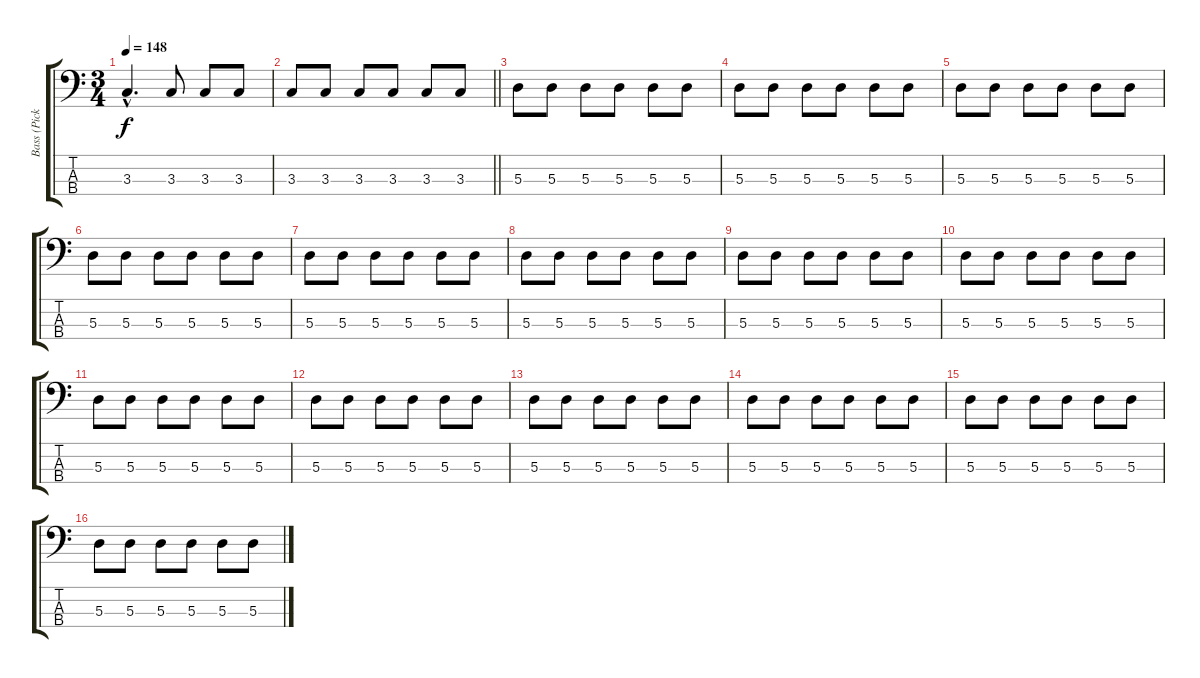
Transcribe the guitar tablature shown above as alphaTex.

\track ("Bass (Pick)" "Bass (Pick") {instrument electricbasspick}
\staff {score tabs}
\tuning (G2 D2 A1 E1) {hide}
\ts (3 4)
\tempo 148
\clef f4
\ks c
3.3{hac}.4{d dy f} 3.3.8 3.3.8 3.3.8 |
\barLineRight lightlight
3.3.8 3.3.8 3.3.8 3.3.8 3.3.8 3.3.8 |
5.3.8 5.3.8 5.3.8 5.3.8 5.3.8 5.3.8 |
5.3.8 5.3.8 5.3.8 5.3.8 5.3.8 5.3.8 |
5.3.8 5.3.8 5.3.8 5.3.8 5.3.8 5.3.8 |
5.3.8 5.3.8 5.3.8 5.3.8 5.3.8 5.3.8 |
5.3.8 5.3.8 5.3.8 5.3.8 5.3.8 5.3.8 |
5.3.8 5.3.8 5.3.8 5.3.8 5.3.8 5.3.8 |
5.3.8 5.3.8 5.3.8 5.3.8 5.3.8 5.3.8 |
5.3.8 5.3.8 5.3.8 5.3.8 5.3.8 5.3.8 |
5.3.8 5.3.8 5.3.8 5.3.8 5.3.8 5.3.8 |
5.3.8 5.3.8 5.3.8 5.3.8 5.3.8 5.3.8 |
5.3.8 5.3.8 5.3.8 5.3.8 5.3.8 5.3.8 |
5.3.8{volume 0} 5.3.8 5.3.8 5.3.8 5.3.8 5.3.8 |
5.3.8 5.3.8 5.3.8 5.3.8 5.3.8 5.3.8 |
5.3.8 5.3.8 5.3.8 5.3.8 5.3.8 5.3.8
